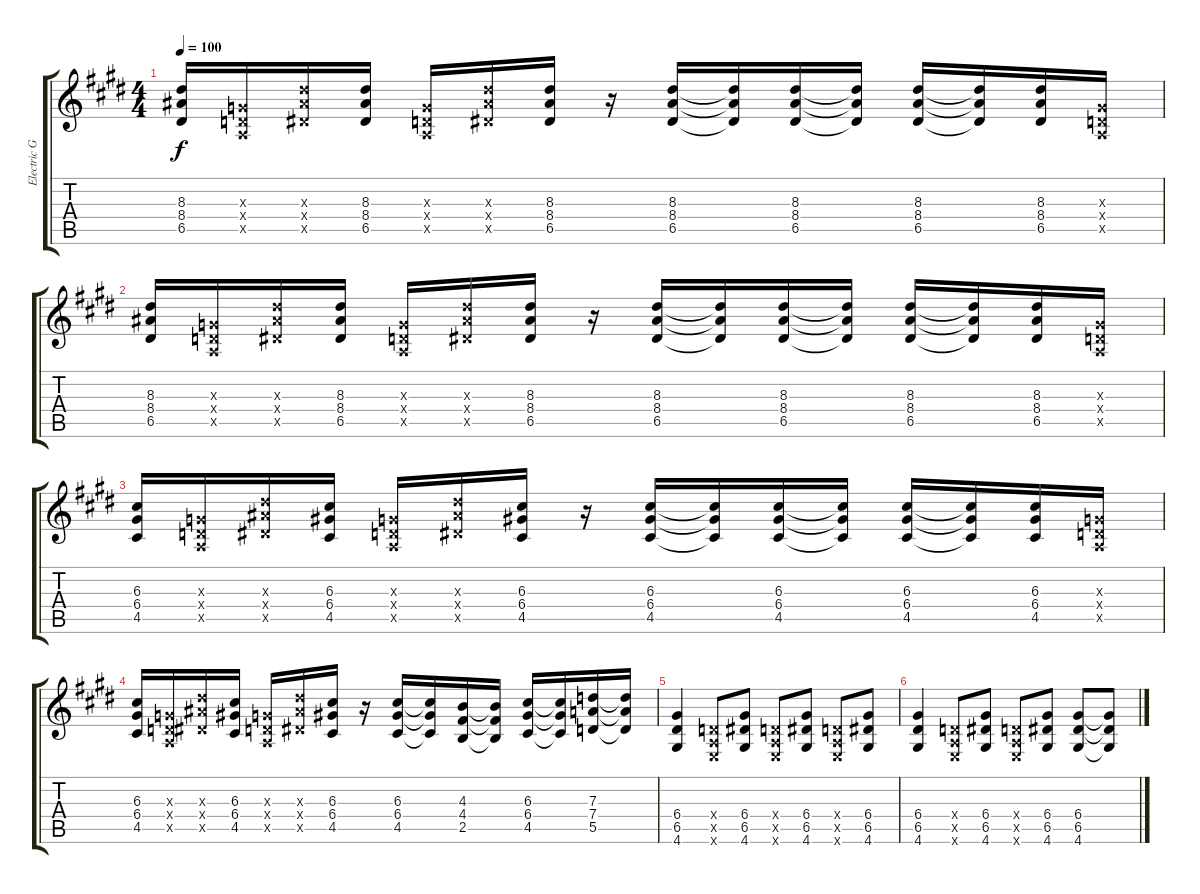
\track ("Electric Guitar" "Electric G") {instrument overdrivenguitar}
\staff {score tabs}
\tuning (E4 B3 G3 D3 A2 E2) {hide}
\ts (4 4)
\tempo 100
\clef g2
\ks e
(8.3 8.4 6.5).16{dy f} (0.3{x} 0.4{x} 0.5{x}).16 (8.3{x} 8.4{x} 6.5{x}).16 (8.3 8.4 6.5).16 (0.3{x} 0.4{x} 0.5{x}).16 (8.3{x} 8.4{x} 6.5{x}).16 (8.3 8.4 6.5).16 r.16 (8.3 8.4 6.5).16 (8.3{t} 8.4{t} 6.5{t}).16 (8.3 8.4 6.5).16 (8.3{t} 8.4{t} 6.5{t}).16 (8.3 8.4 6.5).16 (8.3{t} 8.4{t} 6.5{t}).16 (8.3 8.4 6.5).16 (0.3{x} 0.4{x} 0.5{x}).16 |
(8.3 8.4 6.5).16 (0.3{x} 0.4{x} 0.5{x}).16 (8.3{x} 8.4{x} 6.5{x}).16 (8.3 8.4 6.5).16 (0.3{x} 0.4{x} 0.5{x}).16 (8.3{x} 8.4{x} 6.5{x}).16 (8.3 8.4 6.5).16 r.16 (8.3 8.4 6.5).16 (8.3{t} 8.4{t} 6.5{t}).16 (8.3 8.4 6.5).16 (8.3{t} 8.4{t} 6.5{t}).16 (8.3 8.4 6.5).16 (8.3{t} 8.4{t} 6.5{t}).16 (8.3 8.4 6.5).16 (0.3{x} 0.4{x} 0.5{x}).16 |
(6.3 6.4 4.5).16 (0.3{x} 0.4{x} 0.5{x}).16 (8.3{x} 8.4{x} 6.5{x}).16 (6.3 6.4 4.5).16 (0.3{x} 0.4{x} 0.5{x}).16 (8.3{x} 8.4{x} 6.5{x}).16 (6.3 6.4 4.5).16 r.16 (6.3 6.4 4.5).16 (6.3{t} 6.4{t} 4.5{t}).16 (6.3 6.4 4.5).16 (6.3{t} 6.4{t} 4.5{t}).16 (6.3 6.4 4.5).16 (6.3{t} 6.4{t} 4.5{t}).16 (6.3 6.4 4.5).16 (0.3{x} 0.4{x} 0.5{x}).16 |
(6.3 6.4 4.5).16 (0.3{x} 0.4{x} 0.5{x}).16 (8.3{x} 8.4{x} 6.5{x}).16 (6.3 6.4 4.5).16 (0.3{x} 0.4{x} 0.5{x}).16 (8.3{x} 8.4{x} 6.5{x}).16 (6.3 6.4 4.5).16 r.16 (6.3 6.4 4.5).16 (6.3{t} 6.4{t} 4.5{t}).16 (4.3 4.4 2.5).16 (4.3{t} 4.4{t} 2.5{t}).16 (6.3 6.4 4.5).16 (6.3{t} 6.4{t} 4.5{t}).16 (7.3 7.4 5.5).16 (7.3{t} 7.4{t} 5.5{t}).16 |
(6.4 6.5 4.6).4 (0.4{x} 0.5{x} 0.6{x}).8 (6.4 6.5 4.6).8 (0.4{x} 0.5{x} 0.6{x}).8 (6.4 6.5 4.6).8 (0.4{x} 0.5{x} 0.6{x}).8 (6.4 6.5 4.6).8 |
(6.4 6.5 4.6).4 (0.4{x} 0.5{x} 0.6{x}).8 (6.4 6.5 4.6).8 (0.4{x} 0.5{x} 0.6{x}).8 (6.4 6.5 4.6).8 (6.4 6.5 4.6).8 (6.4{t} 6.5{t} 4.6{t}).8
